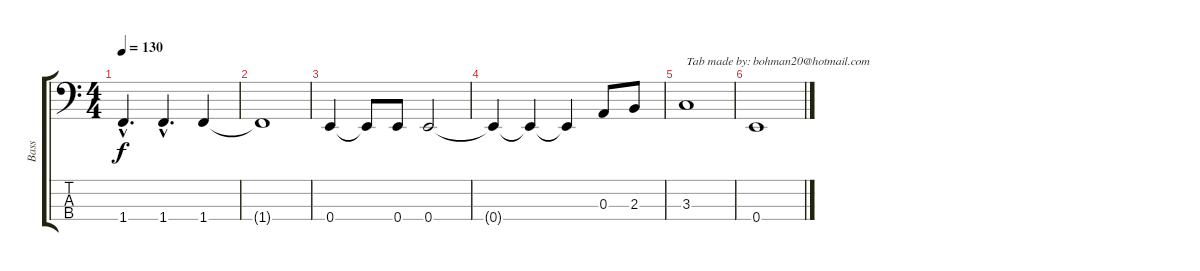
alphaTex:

\track ("Bass" "Bass") {instrument electricbassfinger}
\staff {score tabs}
\tuning (G2 D2 A1 E1) {hide}
\ts (4 4)
\tempo 130
\clef f4
\ks c
1.4{hac}.4{d dy f} 1.4{hac}.4{d} 1.4.4 |
1.4{t}.1 |
0.4.4 0.4{t}.8 0.4.8 0.4.2 |
0.4{t}.4 0.4{t}.4 0.4{t}.4 0.3.8 2.3.8 |
3.3.1{txt "Tab made by: bohman20@hotmail.com"} |
0.4.1
